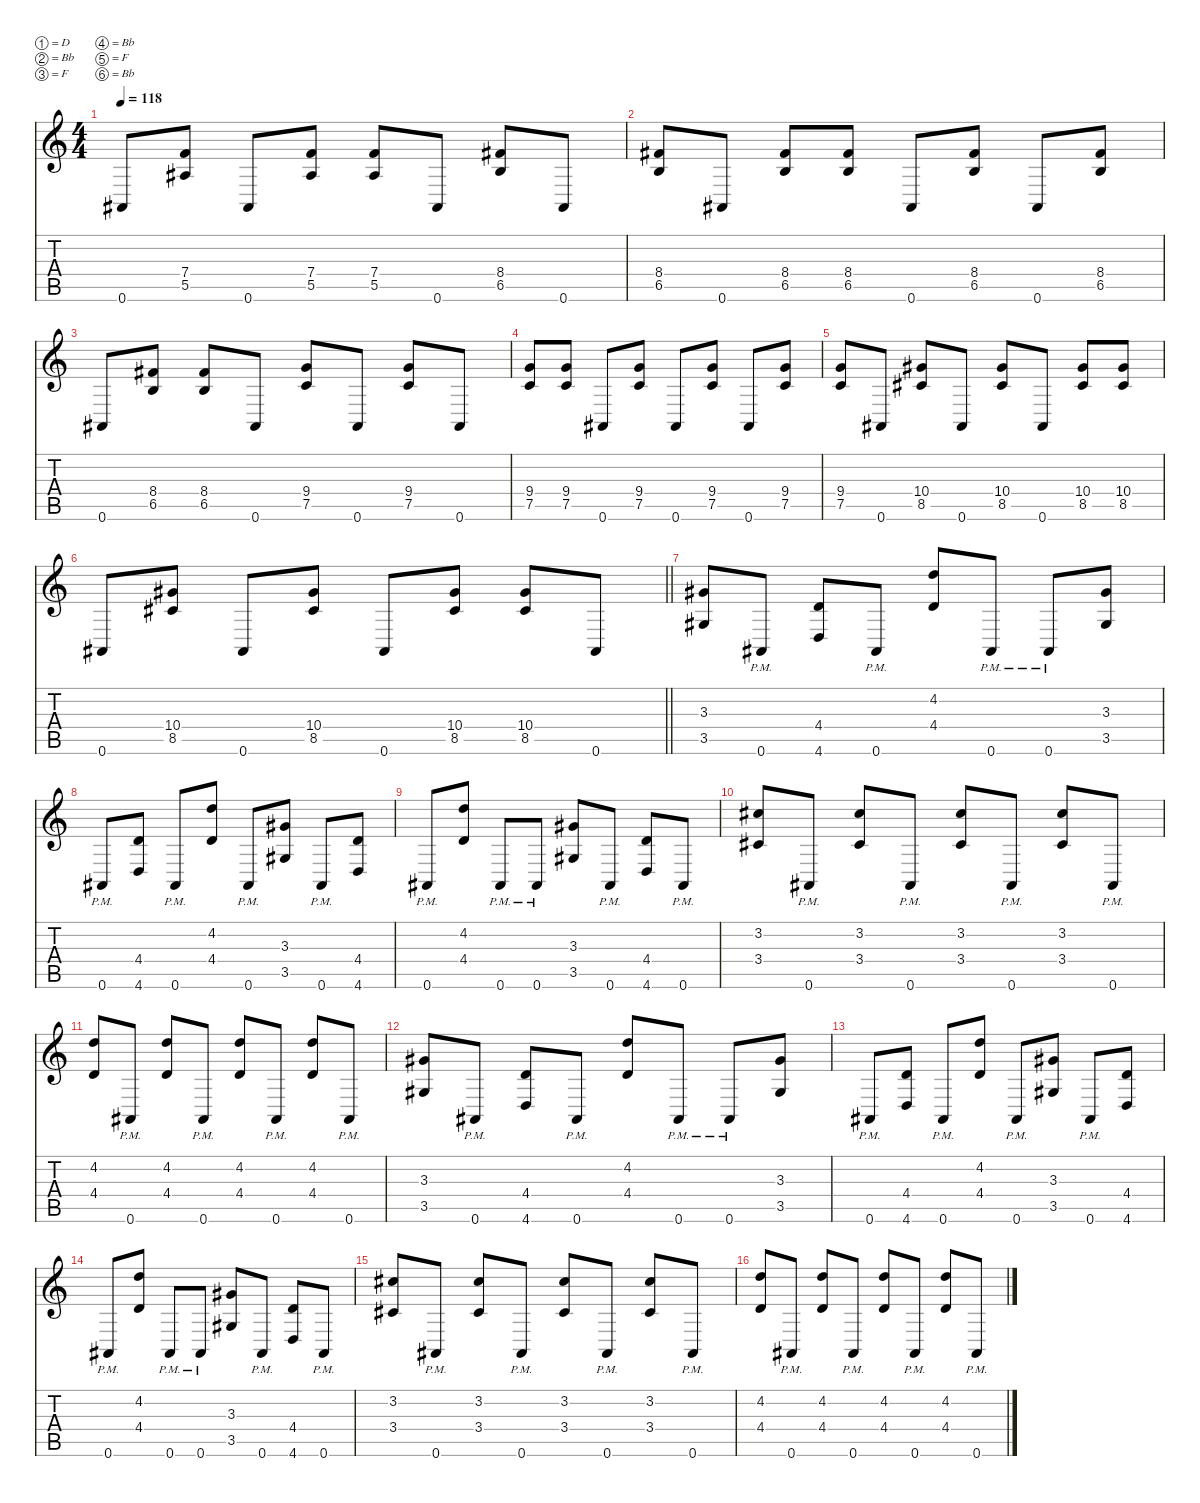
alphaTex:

\defaultSystemsLayout 4
\hideDynamics
\bracketExtendMode nobrackets
\singleTrackTrackNamePolicy hidden
\multiTrackTrackNamePolicy hidden
\firstSystemTrackNameMode fullname
\otherSystemsTrackNameOrientation horizontal
\track ("Guitar 1" "jz.guit.") {defaultSystemsLayout 8 instrument electricguitarjazz}
\staff {score tabs}
\tuning (D4 Bb3 F3 Bb2 F2 Bb1)
\ts (4 4)
\tempo 118
\clef g2
\ks c
0.6{acc #}.8{dy f beam Up} (7.4 5.5{acc #}).8{beam Up} 0.6{acc #}.8{beam Up} (7.4 5.5{acc #}).8{beam Up} (7.4 5.5{acc #}).8{beam Up} 0.6{acc #}.8{beam Up} (8.4{acc #} 6.5).8{beam Up} 0.6{acc #}.8{beam Up} |
(8.4{acc #} 6.5).8{beam Up} 0.6{acc #}.8{beam Up} (8.4{acc #} 6.5).8{beam Up} (8.4{acc #} 6.5).8{beam Up} 0.6{acc #}.8{beam Up} (8.4{acc #} 6.5).8{beam Up} 0.6{acc #}.8{beam Up} (8.4{acc #} 6.5).8{beam Up} |
0.6{acc #}.8{beam Up} (8.4{acc #} 6.5).8{beam Up} (8.4{acc #} 6.5).8{beam Up} 0.6{acc #}.8{beam Up} (9.4 7.5).8{beam Up} 0.6{acc #}.8{beam Up} (9.4 7.5).8{beam Up} 0.6{acc #}.8{beam Up} |
(9.4 7.5).8{beam Up} (9.4 7.5).8{beam Up} 0.6{acc #}.8{beam Up} (9.4 7.5).8{beam Up} 0.6{acc #}.8{beam Up} (9.4 7.5).8{beam Up} 0.6{acc #}.8{beam Up} (9.4 7.5).8{beam Up} |
(9.4 7.5).8{beam Up} 0.6{acc #}.8{beam Up} (10.4{acc #} 8.5{acc #}).8{beam Up} 0.6{acc #}.8{beam Up} (10.4{acc #} 8.5{acc #}).8{beam Up} 0.6{acc #}.8{beam Up} (10.4{acc #} 8.5{acc #}).8{beam Up} (10.4{acc #} 8.5{acc #}).8{beam Up} |
\barLineRight lightlight
0.6{acc #}.8{beam Up} (10.4{acc #} 8.5{acc #}).8{beam Up} 0.6{acc #}.8{beam Up} (10.4{acc #} 8.5{acc #}).8{beam Up} 0.6{acc #}.8{beam Up} (10.4{acc #} 8.5{acc #}).8{beam Up} (10.4{acc #} 8.5{acc #}).8{beam Up} 0.6{acc #}.8{beam Up} |
(3.3{acc #} 3.5{acc #}).8{beam Up} 0.6{pm acc #}.8{beam Up} (4.4 4.6).8{beam Up} 0.6{pm acc #}.8{beam Up} (4.2 4.4).8{beam Up} 0.6{pm acc #}.8{beam Up} 0.6{pm acc #}.8{beam Up} (3.3{acc #} 3.5{acc #}).8{beam Up} |
0.6{pm acc #}.8{beam Up} (4.4 4.6).8{beam Up} 0.6{pm acc #}.8{beam Up} (4.2 4.4).8{beam Up} 0.6{pm acc #}.8{beam Up} (3.3{acc #} 3.5{acc #}).8{beam Up} 0.6{pm acc #}.8{beam Up} (4.4 4.6).8{beam Up} |
0.6{pm acc #}.8{beam Up} (4.2 4.4).8{beam Up} 0.6{pm acc #}.8{beam Up} 0.6{pm acc #}.8{beam Up} (3.3{acc #} 3.5{acc #}).8{beam Up} 0.6{pm acc #}.8{beam Up} (4.4 4.6).8{beam Up} 0.6{pm acc #}.8{beam Up} |
(3.2{acc #} 3.4{acc #}).8{beam Up} 0.6{pm acc #}.8{beam Up} (3.2{acc #} 3.4{acc #}).8{beam Up} 0.6{pm acc #}.8{beam Up} (3.2{acc #} 3.4{acc #}).8{beam Up} 0.6{pm acc #}.8{beam Up} (3.2{acc #} 3.4{acc #}).8{beam Up} 0.6{pm acc #}.8{beam Up} |
(4.2 4.4).8{beam Up} 0.6{pm acc #}.8{beam Up} (4.2 4.4).8{beam Up} 0.6{pm acc #}.8{beam Up} (4.2 4.4).8{beam Up} 0.6{pm acc #}.8{beam Up} (4.2 4.4).8{beam Up} 0.6{pm acc #}.8{beam Up} |
(3.3{acc #} 3.5{acc #}).8{beam Up} 0.6{pm acc #}.8{beam Up} (4.4 4.6).8{beam Up} 0.6{pm acc #}.8{beam Up} (4.2 4.4).8{beam Up} 0.6{pm acc #}.8{beam Up} 0.6{pm acc #}.8{beam Up} (3.3{acc #} 3.5{acc #}).8{beam Up} |
0.6{pm acc #}.8{beam Up} (4.4 4.6).8{beam Up} 0.6{pm acc #}.8{beam Up} (4.2 4.4).8{beam Up} 0.6{pm acc #}.8{beam Up} (3.3{acc #} 3.5{acc #}).8{beam Up} 0.6{pm acc #}.8{beam Up} (4.4 4.6).8{beam Up} |
0.6{pm acc #}.8{beam Up} (4.2 4.4).8{beam Up} 0.6{pm acc #}.8{beam Up} 0.6{pm acc #}.8{beam Up} (3.3{acc #} 3.5{acc #}).8{beam Up} 0.6{pm acc #}.8{beam Up} (4.4 4.6).8{beam Up} 0.6{pm acc #}.8{beam Up} |
(3.2{acc #} 3.4{acc #}).8{beam Up} 0.6{pm acc #}.8{beam Up} (3.2{acc #} 3.4{acc #}).8{beam Up} 0.6{pm acc #}.8{beam Up} (3.2{acc #} 3.4{acc #}).8{beam Up} 0.6{pm acc #}.8{beam Up} (3.2{acc #} 3.4{acc #}).8{beam Up} 0.6{pm acc #}.8{beam Up} |
(4.2 4.4).8{beam Up} 0.6{pm acc #}.8{beam Up} (4.2 4.4).8{beam Up} 0.6{pm acc #}.8{beam Up} (4.2 4.4).8{beam Up} 0.6{pm acc #}.8{beam Up} (4.2 4.4).8{beam Up} 0.6{pm acc #}.8{beam Up}
